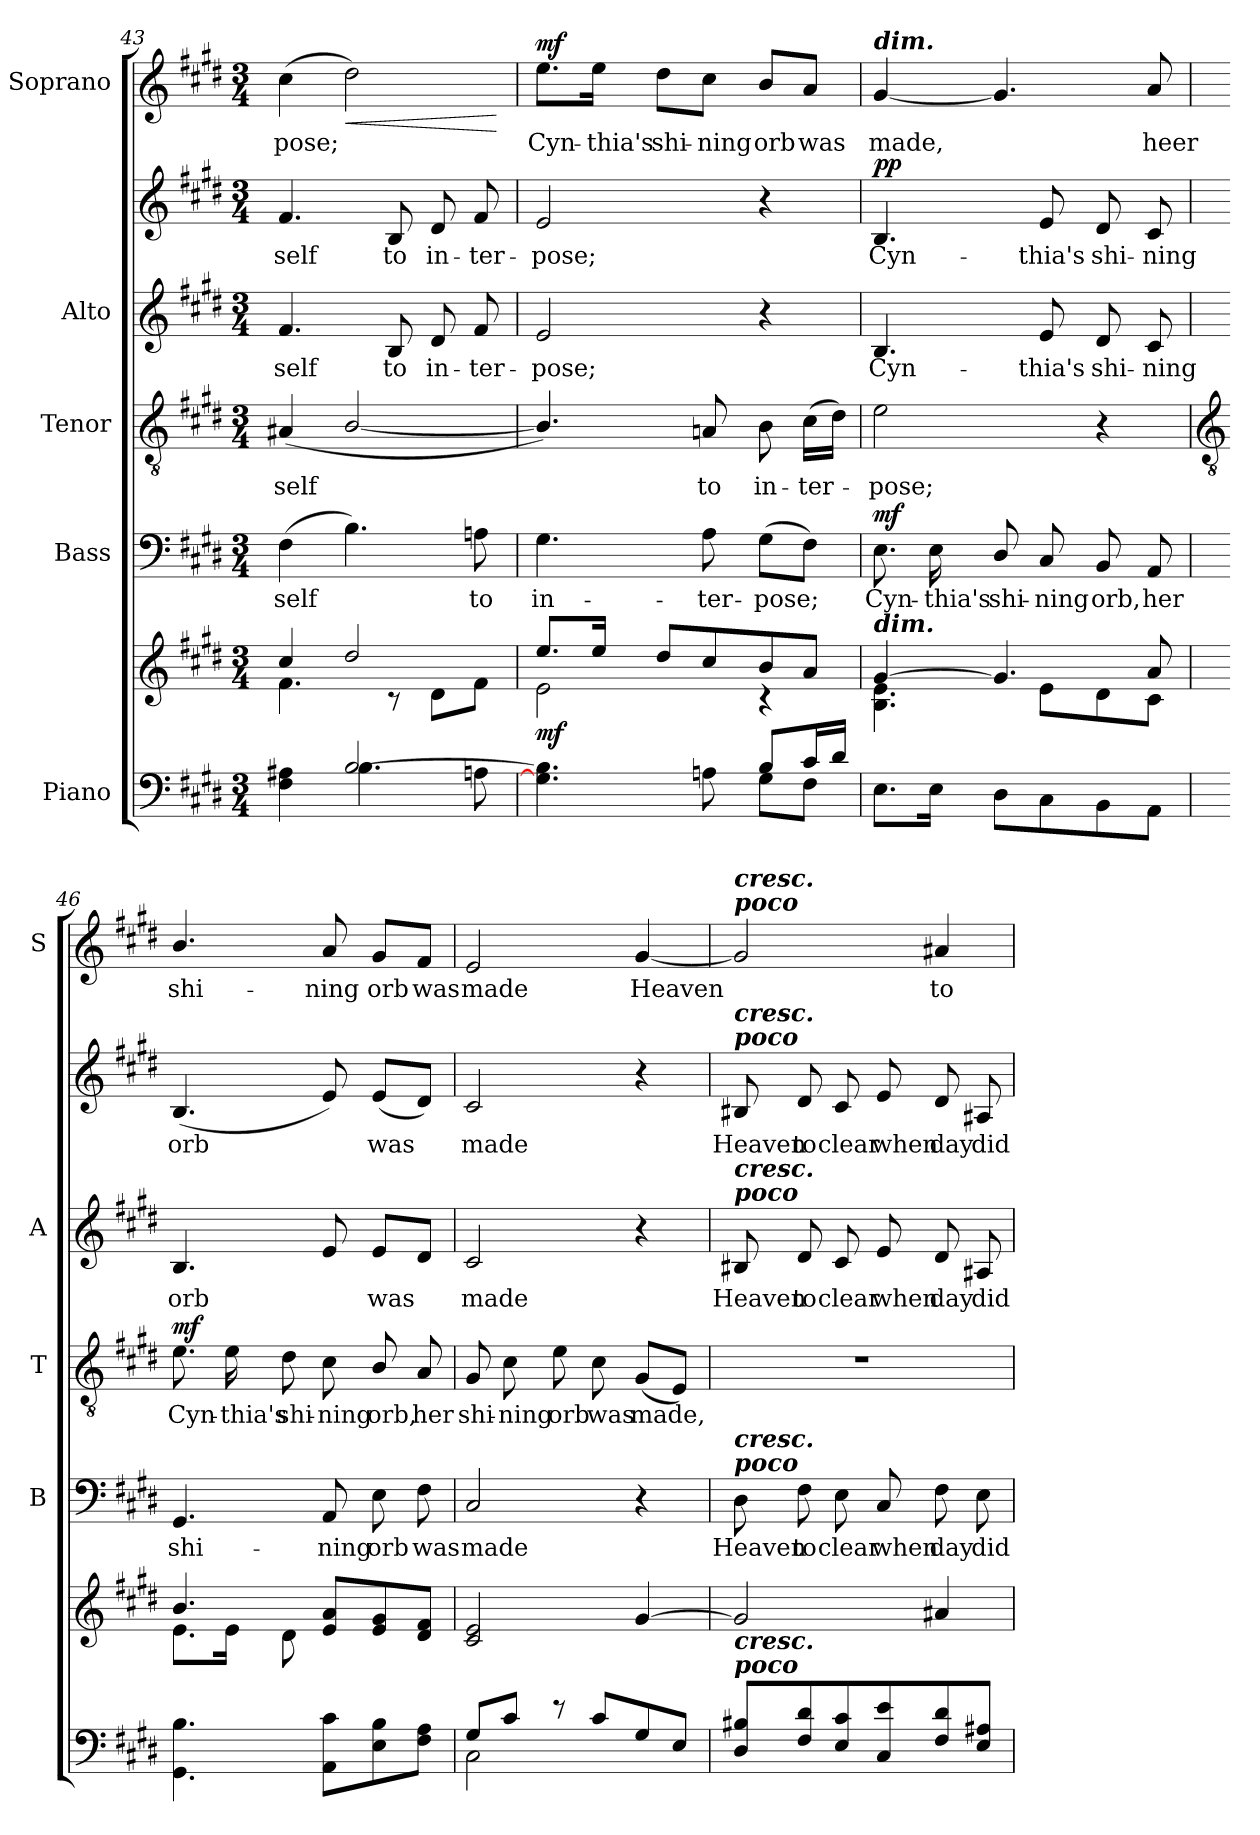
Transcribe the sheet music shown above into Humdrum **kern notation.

**kern	**kern	**dynam	**kern	**text	**dynam	**kern	**text	**dynam	**kern	**text	**kern	**text	**dynam	**kern	**text	**dynam
*part5	*part5	*part5	*part4	*part4	*part4	*part3	*part3	*part3	*part2	*part2	*part2	*part2	*part2	*part1	*part1	*part1
*staff7	*staff6	*staff6/7	*staff5	*staff5	*staff5	*staff4	*staff4	*staff4	*staff3	*staff3	*staff2	*staff2	*staff2/3	*staff1	*staff1	*staff1
*I"Piano	*	*	*I"Bass	*	*	*I"Tenor	*	*	*I"Alto	*	*	*	*	*I"Soprano	*	*
*	*	*	*I'B	*	*	*I'T	*	*	*I'A	*	*	*	*	*I'S	*	*
!!LO:LB:g=z
*clefF4	*clefG2	*	*clefF4	*	*	*clefGv2	*	*	*	*	*clefG2	*	*	*clefG2	*	*
*k[f#c#g#d#]	*k[f#c#g#d#]	*	*k[f#c#g#d#]	*	*	*k[f#c#g#d#]	*	*	*k[f#c#g#d#]	*	*k[f#c#g#d#]	*	*	*k[f#c#g#d#]	*	*
*E:	*E:	*	*E:	*	*	*E:	*	*	*E:	*	*E:	*	*	*E:	*	*
*M3/4	*M3/4	*	*M3/4	*	*	*M3/4	*	*	*M3/4	*	*M3/4	*	*	*M3/4	*	*
=43	=43	=43	=43	=43	=43	=43	=43	=43	=43	=43	=43	=43	=43	=43	=43	=43
*^	*^	*	*	*	*	*	*	*	*	*	*	*	*	*	*	*
!	!	!	!	!	!	!LO:LY:b	!	!	!LO:LY:b	!	!	!LO:LY:b	!	!LO:LY:b	!	!	!LO:LY:b	!
4ryy	4F# 4A#X	4cc#/	4.f#\	.	(>4F#	-self	.	(<4A#X	-self	.	4.f#	-self	4.f#	-self	.	(>4cc#	pose;	.
!	!	!	!	!	!	!	!	!	!	!	!	!	!	!	!	!	!	!LO:HP:b
[2B/	4.B	2dd#/	.	.	4.B)	.	.	[2B/	.	.	.	.	.	.	.	2dd#)	.	<
!	!	!	!	!	!	!	!	!	!	!	!	!LO:LY:b	!	!LO:LY:b	!	!	!	!
.	.	.	8r	.	.	.	.	.	.	.	8B	to	8B	to	.	.	.	.
!	!	!	!	!	!	!	!	!	!	!	!	!LO:LY:b	!	!LO:LY:b	!	!	!	!
.	.	.	8d#\L	.	.	.	.	.	.	.	8d#	in-	8d#	in-	.	.	.	.
!	!	!	!	!	!	!LO:LY:b	!	!	!	!	!	!LO:LY:b	!	!LO:LY:b	!	!	!	!
.	8An	.	8f#\J	.	8An	to	.	.	.	.	8f#	-ter-	8f#	-ter-	.	.	.	.
*v	*v	*	*	*	*	*	*	*	*	*	*	*	*	*	*	*	*	*
*	*v	*v	*	*	*	*	*	*	*	*	*	*	*	*	*	*	*
.	.	.	.	.	.	.	.	.	.	.	.	.	.	.	.	[
=44	=44	=44	=44	=44	=44	=44	=44	=44	=44	=44	=44	=44	=44	=44	=44	=44
*^	*^	*	*	*	*	*	*	*	*	*	*	*	*	*	*	*
!	!	!	!	!LO:DY:b	!	!LO:LY:b	!	!	!	!	!	!LO:LY:b	!	!LO:LY:b	!	!	!LO:LY:b	!LO:DY:b
4.G#\] 4.B\]	2ryy	8.ee/L	2e\	mf	4.G#	in-	.	4.B/])	.	.	2e	-pose;	2e	-pose;	.	8.ee\L	Cyn-	mf
!	!	!	!	!	!	!	!	!	!	!	!	!	!	!	!	!	!LO:LY:b	!
.	.	16ee/J	.	.	.	.	.	.	.	.	.	.	.	.	.	16ee\Jk	-thia's	.
!	!	!	!	!	!	!	!	!	!	!	!	!	!	!	!	!	!LO:LY:b	!
.	.	8dd#/L	.	.	.	.	.	.	.	.	.	.	.	.	.	8dd#\L	shi-	.
!	!	!	!	!	!	!LO:LY:b	!	!	!LO:LY:b	!	!	!	!	!	!	!	!LO:LY:b	!
8An\	.	8cc#/	.	.	8A	-ter-	.	8An	to	.	.	.	.	.	.	8cc#\J	-ning	.
!	!	!	!	!	!	!LO:LY:b	!	!	!LO:LY:b	!	!	!	!	!	!	!	!LO:LY:b	!
8B/L	8G#L	8b/	4r	.	(>8G#L	-pose;	.	8B	in-	.	4r	.	4r	.	.	8b/L	orb	.
!	!	!	!	!	!	!	!	!	!LO:LY:b	!	!	!	!	!	!	!	!LO:LY:b	!
16c#/L	8F#J	8a/J	.	.	8F#J)	.	.	(>16c#LL	-ter-	.	.	.	.	.	.	8a/J	was	.
16d#/JJ	.	.	.	.	.	.	.	16d#JJ)	.	.	.	.	.	.	.	.	.	.
=45	=45	=45	=45	=45	=45	=45	=45	=45	=45	=45	=45	=45	=45	=45	=45	=45	=45	=45
!	!	!	!	!	!	!	!	!	!	!	!	!	!	!	!	!LO:TX:a:Bi:t=dim.	!	!
!	!	!LO:TX:a:Bi:t=dim.	!	!	!	!	!	!	!	!	!	!	!	!	!	!	!	!
!	!	!	!	!LO:DY:b=2	!	!LO:LY:b	!	!	!LO:LY:b	!	!	!LO:LY:b	!	!LO:LY:b	!	!	!LO:LY:b	!
!	!	!	!	!LO:DY:n=1:b	!	!	!LO:DY:b	!	!	!	!	!	!	!	!LO:DY:b=2	!	!	!
!	!	!	!	!	!	!	!	!	!	!	!	!	!	!	!LO:DY:n=1:b	!	!	!
2.ryy	8.EL	[4g#/	4.B\ 4.e\	mf p	8.E	Cyn-	mf	2e	pose;	.	4.B	Cyn-	4.B	Cyn-	p p	[4g#	made,	.
!	!	!	!	!	!	!LO:LY:b	!	!	!	!	!	!	!	!	!	!	!	!
.	16EJ	.	.	.	16E	-thia's	.	.	.	.	.	.	.	.	.	.	.	.
!	!	!	!	!	!	!LO:LY:b	!	!	!	!	!	!	!	!	!	!	!	!
.	8D#L	4.g#/]	.	.	8D#/	shi-	.	.	.	.	.	.	.	.	.	4.g#]	.	.
!	!	!	!	!	!	!LO:LY:b	!	!	!	!	!	!LO:LY:b	!	!LO:LY:b	!	!	!	!
.	8C#	.	8e\L	.	8C#	-ning	.	.	.	.	8e	-thia's	8e	-thia's	.	.	.	.
!	!	!	!	!	!	!LO:LY:b	!	!	!	!	!	!LO:LY:b	!	!LO:LY:b	!	!	!	!
.	8BB	.	8d#\	.	8BB	orb,	.	4r	.	.	8d#	shi-	8d#	shi-	.	.	.	.
!	!	!	!	!	!	!LO:LY:b	!	!	!	!	!	!LO:LY:b	!	!LO:LY:b	!	!	!LO:LY:b	!
.	8AAJ	8a/	8c#\J	.	8AA	her	.	.	.	.	8c#	-ning	8c#	-ning	.	8a	heer	.
!!LO:LB:g=z
=46	=46	=46	=46	=46	=46	=46	=46	=46	=46	=46	=46	=46	=46	=46	=46	=46	=46	=46
*	*	*	*	*	*	*	*	*clefGv2	*	*	*	*	*	*	*	*	*	*
!	!	!	!	!	!	!LO:LY:b	!	!	!LO:LY:b	!LO:DY:b	!	!LO:LY:b	!	!LO:LY:b	!	!	!LO:LY:b	!
2.ryy	4.GG#\ 4.B\	4.b/	8.e\L	.	4.GG#	shi-	.	8.e	Cyn-	mf	4.B	orb	(<4.B	orb	.	4.b/	shi-	.
!	!	!	!	!	!	!	!	!	!LO:LY:b	!	!	!	!	!	!	!	!	!
.	.	.	16e\J	.	.	.	.	16e	-thia's	.	.	.	.	.	.	.	.	.
!	!	!	!	!	!	!	!	!	!LO:LY:b	!	!	!	!	!	!	!	!	!
.	.	.	8d#\	.	.	.	.	8d#	shi-	.	.	.	.	.	.	.	.	.
!	!	!	!	!	!	!LO:LY:b	!	!	!LO:LY:b	!	!	!	!	!	!	!	!LO:LY:b	!
.	8AA\ 8c#\L	8e/ 8a/L	4.ryy	.	8AA	-ning	.	8c#	-ning	.	8e	.	8e)	.	.	8a	-ning	.
!	!	!	!	!	!	!LO:LY:b	!	!	!LO:LY:b	!	!	!LO:LY:b	!	!LO:LY:b	!	!	!LO:LY:b	!
.	8E\ 8B\	8e/ 8g#/	.	.	8E	orb	.	8B/	orb,	.	8eL	was	(<8eL	was	.	8g#/L	orb	.
!	!	!	!	!	!	!LO:LY:b	!	!	!LO:LY:b	!	!	!	!	!	!	!	!LO:LY:b	!
.	8F#\ 8A\J	8d#/ 8f#/J	.	.	8F#	was	.	8A	her	.	8d#J	.	8d#J)	.	.	8f#/J	was	.
=47	=47	=47	=47	=47	=47	=47	=47	=47	=47	=47	=47	=47	=47	=47	=47	=47	=47	=47
!	!	!	!	!	!	!LO:LY:b	!	!	!LO:LY:b	!	!	!LO:LY:b	!	!LO:LY:b	!	!	!LO:LY:b	!
8G#/L	2C#\	2c#/ 2e/	2.ryy	.	2C#	made	.	8G#	shi-	.	2c#	made	2c#	made	.	2e	made	.
!	!	!	!	!	!	!	!	!	!LO:LY:b	!	!	!	!	!	!	!	!	!
8c#/J	.	.	.	.	.	.	.	8c#	-ning	.	.	.	.	.	.	.	.	.
!	!	!	!	!	!	!	!	!	!LO:LY:b	!	!	!	!	!	!	!	!	!
8r	.	.	.	.	.	.	.	8e	orb	.	.	.	.	.	.	.	.	.
!	!	!	!	!	!	!	!	!	!LO:LY:b	!	!	!	!	!	!	!	!	!
8c#/L	.	.	.	.	.	.	.	8c#	was	.	.	.	.	.	.	.	.	.
!	!	!	!	!	!	!	!	!	!LO:LY:b	!	!	!	!	!	!	!	!LO:LY:b	!
8G#/	4ryy	[4g#/	.	.	4r	.	.	(<8G#L	made,	.	4r	.	4r	.	.	[4g#	Heaven	.
8E/J	.	.	.	.	.	.	.	8EJ)	.	.	.	.	.	.	.	.	.	.
=48	=48	=48	=48	=48	=48	=48	=48	=48	=48	=48	=48	=48	=48	=48	=48	=48	=48	=48
!	!	!	!	!	!	!	!	!	!	!	!	!	!	!	!	!LO:TX:a:Bi:t=poco	!	!
!	!	!	!	!	!	!	!	!	!	!	!	!	!	!	!	!LO:TX:a:Bi:t=cresc.	!	!
!	!	!	!	!	!	!	!	!	!	!	!	!	!LO:TX:a:Bi:t=poco	!	!	!	!	!
!	!	!	!	!	!	!	!	!	!	!	!	!	!LO:TX:a:Bi:t=cresc.	!	!	!	!	!
!	!	!	!	!	!	!	!	!	!	!	!LO:TX:a:Bi:t=poco	!	!	!	!	!	!	!
!	!	!	!	!	!	!	!	!	!	!	!LO:TX:a:Bi:t=cresc.	!	!	!	!	!	!	!
!	!	!	!	!	!LO:TX:a:Bi:t=poco	!	!	!	!	!	!	!	!	!	!	!	!	!
!	!	!	!	!	!LO:TX:a:Bi:t=cresc.	!	!	!	!	!	!	!	!	!	!	!	!	!
!LO:TX:a:Bi:t=poco	!	!	!	!	!	!	!	!	!	!	!	!	!	!	!	!	!	!
!LO:TX:a:Bi:t=cresc.	!	!	!	!	!	!	!	!	!	!	!	!	!	!	!	!	!	!
!	!LO:N:vis=1	!	!	!	!	!LO:LY:b	!	!LO:N:vis=1	!	!	!	!LO:LY:b	!	!LO:LY:b	!	!	!	!
8D# 8B#XL	2.ryy	2g#/]	2.ryy	.	8D#	Heaven	.	2.r	.	.	8B#X	Heaven	8B#X	Heaven	.	2g#]	.	.
!	!	!	!	!	!	!LO:LY:b	!	!	!	!	!	!LO:LY:b	!	!LO:LY:b	!	!	!	!
8F# 8d#	.	.	.	.	8F#	to	.	.	.	.	8d#	to	8d#	to	.	.	.	.
!	!	!	!	!	!	!LO:LY:b	!	!	!	!	!	!LO:LY:b	!	!LO:LY:b	!	!	!	!
8E 8c#	.	.	.	.	8E	clear	.	.	.	.	8c#	clear	8c#	clear	.	.	.	.
!	!	!	!	!	!	!LO:LY:b	!	!	!	!	!	!LO:LY:b	!	!LO:LY:b	!	!	!	!
8C# 8e	.	.	.	.	8C#	when	.	.	.	.	8e	when	8e	when	.	.	.	.
!	!	!	!	!	!	!LO:LY:b	!	!	!	!	!	!LO:LY:b	!	!LO:LY:b	!	!	!LO:LY:b	!
8F# 8d#	.	4a#X/	.	.	8F#	day	.	.	.	.	8d#	day	8d#	day	.	4a#X	to	.
!	!	!	!	!	!	!LO:LY:b	!	!	!	!	!	!LO:LY:b	!	!LO:LY:b	!	!	!	!
8E 8A#XJ	.	.	.	.	8E	did	.	.	.	.	8A#X	did	8A#X	did	.	.	.	.
*v	*v	*	*	*	*	*	*	*	*	*	*	*	*	*	*	*	*	*
*	*v	*v	*	*	*	*	*	*	*	*	*	*	*	*	*	*	*
=	=	=	=	=	=	=	=	=	=	=	=	=	=	=	=	=
*-	*-	*-	*-	*-	*-	*-	*-	*-	*-	*-	*-	*-	*-	*-	*-	*-
